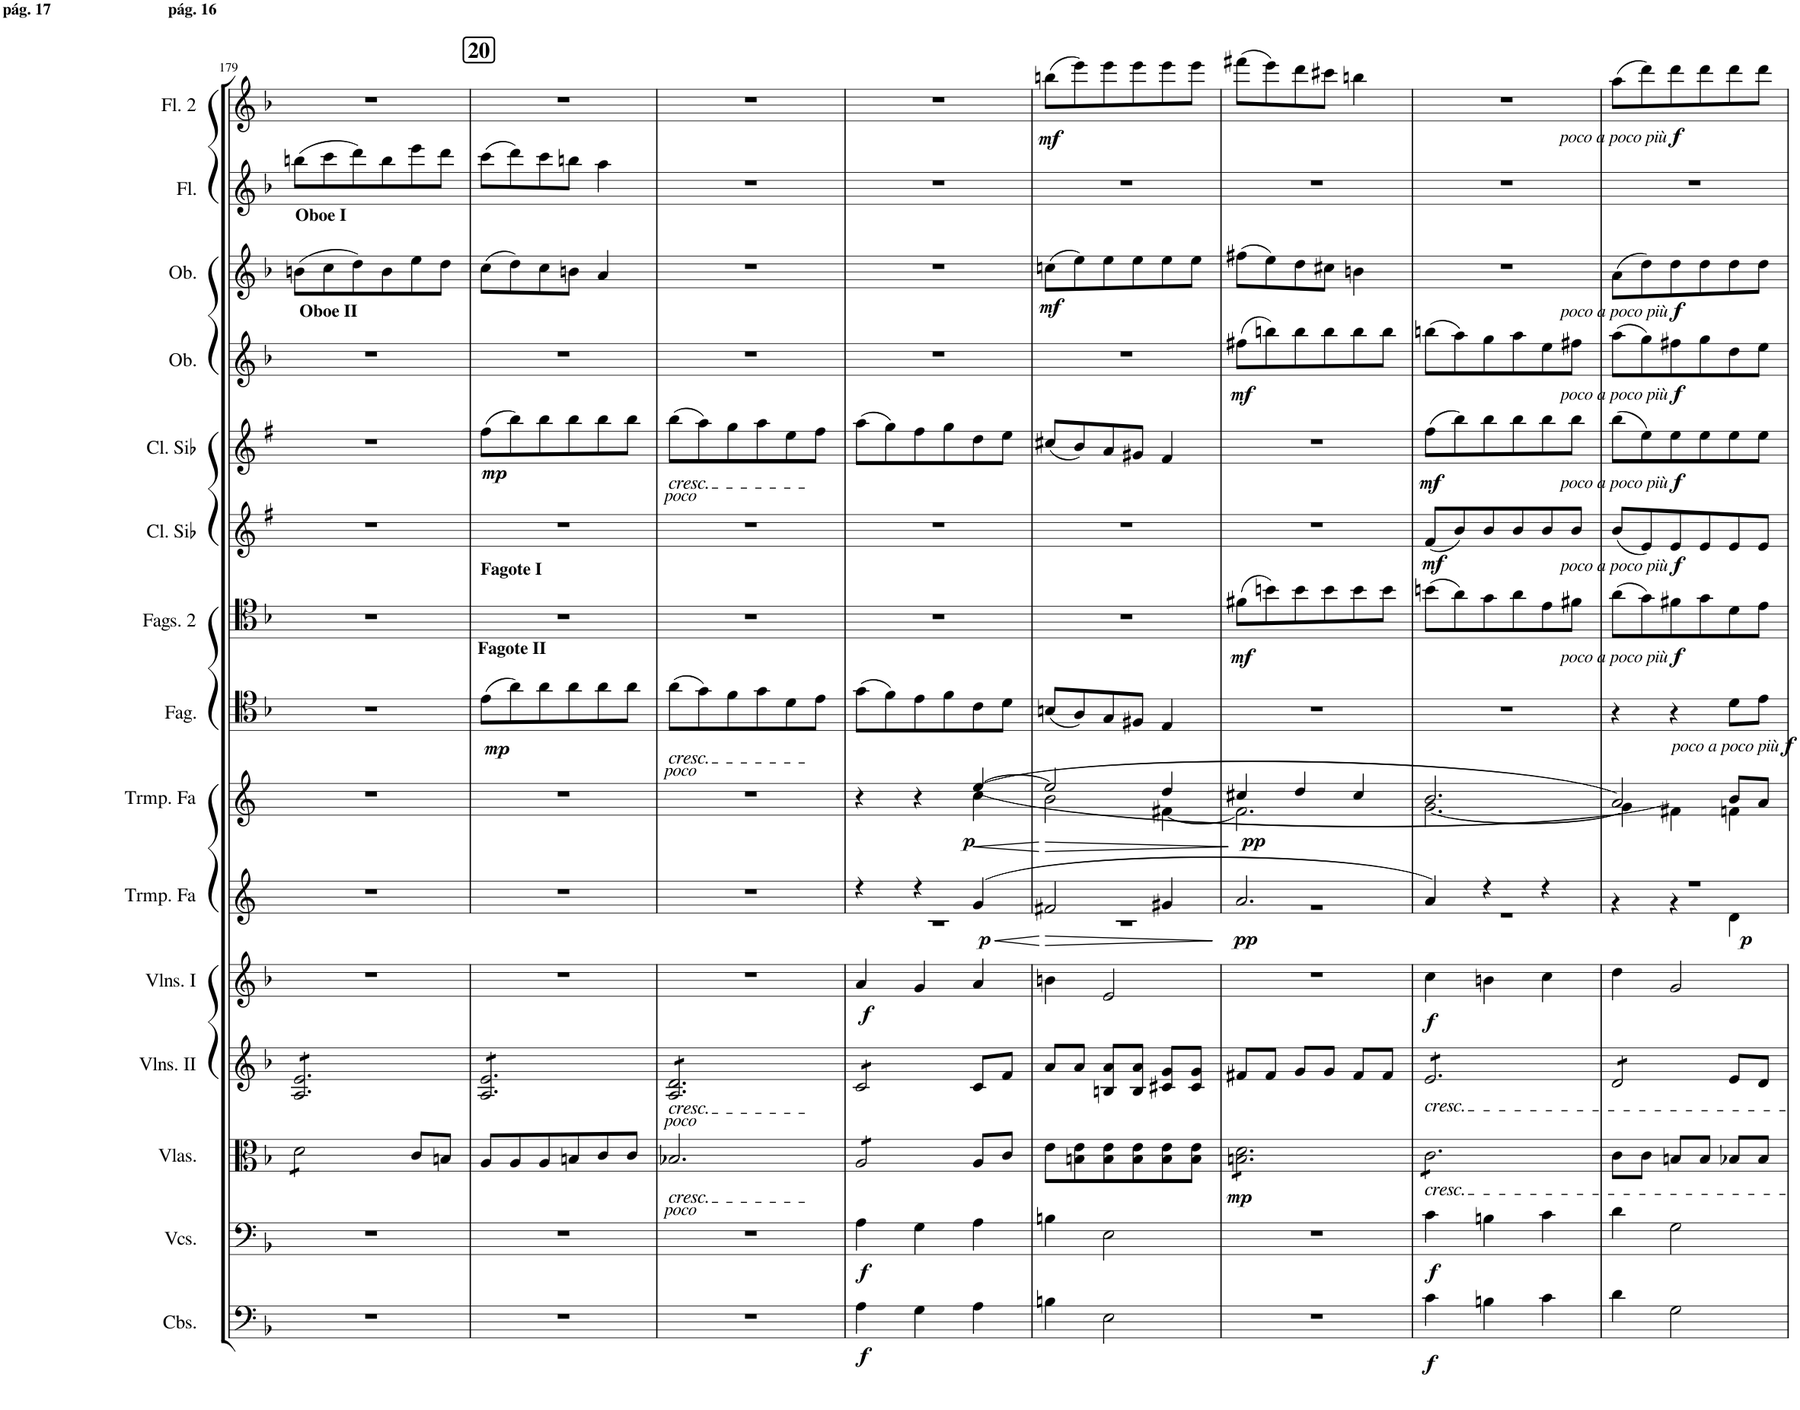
**kern	**dynam	**kern	**dynam	**kern	**dynam	**kern	**kern	**dynam	**kern	**dynam	**kern	**dynam	**kern	**dynam	**kern	**dynam	**kern	**dynam	**kern	**dynam	**kern	**dynam	**kern	**dynam	**kern	**kern	**dynam
*part15	*part15	*part14	*part14	*part13	*part13	*part12	*part11	*part11	*part10	*part10	*part9	*part9	*part8	*part8	*part7	*part7	*part6	*part6	*part5	*part5	*part4	*part4	*part3	*part3	*part2	*part1	*part1
*staff15	*staff15	*staff14	*staff14	*staff13	*staff13	*staff12	*staff11	*staff11	*staff10	*staff10	*staff9	*staff9	*staff8	*staff8	*staff7	*staff7	*staff6	*staff6	*staff5	*staff5	*staff4	*staff4	*staff3	*staff3	*staff2	*staff1	*staff1
*I"Contrabajos	*	*I"Violonchelos	*	*I"Violas	*	*I"Violines II	*I"Violines I	*	*I"Trompa en Fa, 2	*	*I"Trompa en Fa, 2	*	*I"(Fagot)	*	*I"Fagotes, 2	*	*I"(Clarinete en La)	*	*I"Clarinete en Sib	*	*I"(Oboe)	*	*I"Oboes, 2	*	*I"(Flauta)	*I"Flautas 2	*
*I'Cbs.	*	*I'Vcs.	*	*I'Vlas.	*	*I'Vlns. II	*I'Vlns. I	*	*I'Trmp. Fa, 2	*	*I'Trmp. Fa, 2	*	*I'Fag.	*	*I'Fags. 2	*	*I'Cl. La	*	*I'Cl. Sib	*	*I'Ob.	*	*I'Ob., 2	*	*I'Fl.	*I'Fl. 2	*
!!LO:PB:g=z
*clefF4	*	*clefF4	*	*clefC3	*	*clefG2	*clefG2	*	*clefG2	*	*clefG2	*	*clefC4	*	*clefC4	*	*clefG2	*	*clefG2	*	*clefG2	*	*clefG2	*	*clefG2	*clefG2	*
*Trd7c12	*	*	*	*	*	*	*	*	*Trd4c7	*	*Trd4c7	*	*	*	*	*	*Trd1c2	*	*Trd1c2	*	*	*	*	*	*	*	*
*k[b-]	*	*k[b-]	*	*k[b-]	*	*k[b-]	*k[b-]	*	*k[]	*	*k[]	*	*k[b-]	*	*k[b-]	*	*k[f#]	*	*k[f#]	*	*k[b-]	*	*k[b-]	*	*k[b-]	*k[b-]	*
*M3/4	*	*M3/4	*	*M3/4	*	*M3/4	*M3/4	*	*M3/4	*	*M3/4	*	*M3/4	*	*M3/4	*	*M3/4	*	*M3/4	*	*M3/4	*	*M3/4	*	*M3/4	*M3/4	*
=179	=179	=179	=179	=179	=179	=179	=179	=179	=179	=179	=179	=179	=179	=179	=179	=179	=179	=179	=179	=179	=179	=179	=179	=179	=179	=179	=179
!	!	!	!	!	!	!	!	!	!	!	!	!	!	!	!	!	!	!	!	!	!	!	!	!	!	!LO:TX:a:B:t=pág. 17	!
!	!	!	!	!	!	!	!	!	!	!	!	!	!	!	!	!	!	!	!	!	!	!	!	!	!	!LO:TX:a:B:t=pág. 16	!
!	!	!	!	!	!	!	!	!	!	!	!	!	!	!	!	!	!	!	!	!	!	!	!LO:TX:a:B:t=Oboe I	!	!	!	!
!	!	!	!	!	!	!	!	!	!	!	!	!	!	!	!	!	!	!	!	!	!LO:TX:a:B:t=Oboe II	!	!	!	!	!	!
*	*	*	*	*tremolo	*	*	*	*	*	*	*	*	*	*	*	*	*	*	*	*	*	*	*	*	*	*	*
*	*	*	*	*	*	*tremolo	*	*	*	*	*	*	*	*	*	*	*	*	*	*	*	*	*	*	*	*	*
2.r	.	2.r	.	8d\L	.	8A/ 8e/L	2.r	.	2.r	.	2.r	.	2.r	.	2.r	.	2.r	.	2.r	.	2.r	.	(8bn\L	.	(8bbn\L	2.r	.
.	.	.	.	8d\	.	8A/ 8e/	.	.	.	.	.	.	.	.	.	.	.	.	.	.	.	.	8cc\	.	8ccc\	.	.
.	.	.	.	8d\	.	8A/ 8e/	.	.	.	.	.	.	.	.	.	.	.	.	.	.	.	.	8dd\)	.	8ddd\)	.	.
.	.	.	.	8d\J	.	8A/ 8e/	.	.	.	.	.	.	.	.	.	.	.	.	.	.	.	.	8b\	.	8bb\	.	.
*	*	*	*	*Xtremolo	*	*	*	*	*	*	*	*	*	*	*	*	*	*	*	*	*	*	*	*	*	*	*
.	.	.	.	8c/L	.	8A/ 8e/	.	.	.	.	.	.	.	.	.	.	.	.	.	.	.	.	8ee\	.	8eee\	.	.
.	.	.	.	8Bn/J	.	8A/ 8e/J	.	.	.	.	.	.	.	.	.	.	.	.	.	.	.	.	8dd\J	.	8ddd\J	.	.
!!LO:REH:place=s1:a:B:cj:fs=14:t=20
=180	=180	=180	=180	=180	=180	=180	=180	=180	=180	=180	=180	=180	=180	=180	=180	=180	=180	=180	=180	=180	=180	=180	=180	=180	=180	=180	=180
!	!	!	!	!	!	!	!	!	!	!	!	!	!	!	!LO:TX:a:B:t=Fagote I	!	!	!	!	!	!	!	!	!	!	!	!
!	!	!	!	!	!	!	!	!	!	!	!	!	!LO:TX:a:B:t=Fagote II	!	!	!	!	!	!	!	!	!	!	!	!	!	!
!	!	!	!	!	!	!	!	!	!	!	!	!	!	!LO:DY:b	!	!	!	!	!	!LO:DY:b	!	!	!	!	!	!	!
2.r	.	2.r	.	8A/L	.	8A/ 8e/L	2.r	.	2.r	.	2.r	.	(8e\L	mp	2.r	.	2.r	.	(8ff#\L	mp	2.r	.	(8cc\L	.	(8ccc\L	2.r	.
.	.	.	.	8A/	.	8A/ 8e/	.	.	.	.	.	.	8a\)	.	.	.	.	.	8bb\)	.	.	.	8dd\)	.	8ddd\)	.	.
.	.	.	.	8A/	.	8A/ 8e/	.	.	.	.	.	.	8a\	.	.	.	.	.	8bb\	.	.	.	8cc\	.	8ccc\	.	.
.	.	.	.	8Bn/	.	8A/ 8e/	.	.	.	.	.	.	8a\	.	.	.	.	.	8bb\	.	.	.	8bn\J	.	8bbn\J	.	.
.	.	.	.	8c/	.	8A/ 8e/	.	.	.	.	.	.	8a\	.	.	.	.	.	8bb\	.	.	.	4a/	.	4aa\	.	.
.	.	.	.	8c/J	.	8A/ 8e/J	.	.	.	.	.	.	8a\J	.	.	.	.	.	8bb\J	.	.	.	.	.	.	.	.
=181	=181	=181	=181	=181	=181	=181	=181	=181	=181	=181	=181	=181	=181	=181	=181	=181	=181	=181	=181	=181	=181	=181	=181	=181	=181	=181	=181
!	!	!	!	!	!	!	!	!	!	!	!	!	!	!	!	!	!	!	!LO:TX:b:i:t=poco	!	!	!	!	!	!	!	!
!	!	!	!	!	!	!	!	!	!	!	!	!	!	!	!	!	!	!	!LO:TX:b:i:t=cresc.	!	!	!	!	!	!	!	!
!	!	!	!	!	!	!	!	!	!	!	!	!	!LO:TX:b:i:t=poco	!	!	!	!	!	!	!	!	!	!	!	!	!	!
!	!	!	!	!	!	!	!	!	!	!	!	!	!LO:TX:b:i:t=cresc.	!	!	!	!	!	!	!	!	!	!	!	!	!	!
!	!	!	!	!	!	!LO:TX:b:i:t=poco	!	!	!	!	!	!	!	!	!	!	!	!	!	!	!	!	!	!	!	!	!
!	!	!	!	!	!	!LO:TX:b:i:t=cresc.	!	!	!	!	!	!	!	!	!	!	!	!	!	!	!	!	!	!	!	!	!
!	!	!	!	!LO:TX:b:i:t=poco	!	!	!	!	!	!	!	!	!	!	!	!	!	!	!	!	!	!	!	!	!	!	!
!	!	!	!	!LO:TX:b:i:t=cresc.	!	!	!	!	!	!	!	!	!	!	!	!	!	!	!	!	!	!	!	!	!	!	!
2.r	.	2.r	.	2.B-X/	.	8A/ 8d/L	2.r	.	2.r	.	2.r	.	(8a\L	.	2.r	.	2.r	.	(8bb\L	.	2.r	.	2.r	.	2.r	2.r	.
.	.	.	.	.	.	8A/ 8d/	.	.	.	.	.	.	8g\)	.	.	.	.	.	8aa\)	.	.	.	.	.	.	.	.
.	.	.	.	.	.	8A/ 8d/	.	.	.	.	.	.	8f\	.	.	.	.	.	8gg\	.	.	.	.	.	.	.	.
.	.	.	.	.	.	8A/ 8d/	.	.	.	.	.	.	8g\	.	.	.	.	.	8aa\	.	.	.	.	.	.	.	.
.	.	.	.	.	.	8A/ 8d/	.	.	.	.	.	.	8d\	.	.	.	.	.	8ee\	.	.	.	.	.	.	.	.
.	.	.	.	.	.	8A/ 8d/J	.	.	.	.	.	.	8e\J	.	.	.	.	.	8ff#\J	.	.	.	.	.	.	.	.
=182	=182	=182	=182	=182	=182	=182	=182	=182	=182	=182	=182	=182	=182	=182	=182	=182	=182	=182	=182	=182	=182	=182	=182	=182	=182	=182	=182
*	*	*	*	*	*	*	*	*	*^	*	*^	*	*	*	*	*	*	*	*	*	*	*	*	*	*	*	*
!	!LO:DY:b	!	!LO:DY:b	!	!	!	!	!LO:DY:b	!	!	!	!	!	!	!	!	!	!	!	!	!	!	!	!	!	!	!	!	!
*	*	*	*	*tremolo	*	*	*	*	*	*	*	*	*	*	*	*	*	*	*	*	*	*	*	*	*	*	*	*	*
4A\	f	4A\	f	8A/L	.	8c/L	4a/	f	4r	2.r	.	4r	2ryy	.	(8g\L	.	2.r	.	2.r	.	(8aa\L	.	2.r	.	2.r	.	2.r	2.r	.
.	.	.	.	8A/	.	8c/	.	.	.	.	.	.	.	.	8f\)	.	.	.	.	.	8gg\)	.	.	.	.	.	.	.	.
4G\	.	4G\	.	8A/	.	8c/	4g/	.	4r	.	.	4r	.	.	8e\	.	.	.	.	.	8ff#\	.	.	.	.	.	.	.	.
.	.	.	.	8A/J	.	8c/J	.	.	.	.	.	.	.	.	8f\	.	.	.	.	.	8gg\	.	.	.	.	.	.	.	.
*	*	*	*	*	*	*Xtremolo	*	*	*	*	*	*	*	*	*	*	*	*	*	*	*	*	*	*	*	*	*	*	*
*	*	*	*	*Xtremolo	*	*	*	*	*	*	*	*	*	*	*	*	*	*	*	*	*	*	*	*	*	*	*	*	*
!	!	!	!	!	!	!	!	!	!	!	!LO:HP:b	!	!	!LO:HP:b	!	!	!	!	!	!	!	!	!	!	!	!	!	!	!
!	!	!	!	!	!	!	!	!	!	!	!LO:DY:n=1:b	!	!	!LO:DY:n=1:b	!	!	!	!	!	!	!	!	!	!	!	!	!	!	!
4A\	.	4A\	.	8A/L	.	8c/L	4a/	.	(4g/	.	< p	([4ee/	(4cc\	< p	8c\	.	.	.	.	.	8dd\	.	.	.	.	.	.	.	.
.	.	.	.	8c/J	.	8f/J	.	.	.	.	.	.	.	.	8d\J	.	.	.	.	.	8ee\J	.	.	.	.	.	.	.	.
*	*	*	*	*	*	*	*	*	*v	*v	*	*	*	*	*	*	*	*	*	*	*	*	*	*	*	*	*	*	*
*	*	*	*	*	*	*	*	*	*	*	*v	*v	*	*	*	*	*	*	*	*	*	*	*	*	*	*	*	*
.	.	.	.	.	.	.	.	.	.	[	.	[	.	.	.	.	.	.	.	.	.	.	.	.	.	.	.
=183	=183	=183	=183	=183	=183	=183	=183	=183	=183	=183	=183	=183	=183	=183	=183	=183	=183	=183	=183	=183	=183	=183	=183	=183	=183	=183	=183
!	!	!	!	!	!	!	!	!	!	!LO:HP:b	!	!LO:HP:b	!	!	!	!	!	!	!	!	!	!	!	!LO:DY:b	!	!	!LO:DY:b
*	*	*	*	*	*	*	*	*	*^	*	*^	*	*	*	*	*	*	*	*	*	*	*	*	*	*	*	*
4Bn\	.	4Bn\	.	8e\L	.	8a/L	4bn\	.	2f#X/	2.r	>	2ee/]	2b\	>	(8Bn/L	.	2.r	.	2.r	.	(8cc#X/L	.	2.r	.	(8ccn\L	mf	2.r	(8bbn\L	mf
.	.	.	.	8Bn\ 8e\	.	8a/J	.	.	.	.	.	.	.	.	8A/)	.	.	.	.	.	8b/)	.	.	.	8ee\)	.	.	8eee\)	.
2E\	.	2E\	.	8B\ 8e\	.	8Bn/ 8a/L	2e/	.	.	.	.	.	.	.	8G/	.	.	.	.	.	8a/	.	.	.	8ee\	.	.	8eee\	.
.	.	.	.	8B\ 8e\	.	8B/ 8a/J	.	.	.	.	.	.	.	.	8F#X/J	.	.	.	.	.	8g#X/J	.	.	.	8ee\	.	.	8eee\	.
.	.	.	.	8B\ 8e\	.	8c#X/ 8g/L	.	.	4g#X/	.	.	4dd/	[4f#X\	.	4E/	.	.	.	.	.	4f#/	.	.	.	8ee\	.	.	8eee\	.
.	.	.	.	8B\ 8e\J	.	8c#/ 8g/J	.	.	.	.	.	.	.	.	.	.	.	.	.	.	.	.	.	.	8ee\J	.	.	8eee\J	.
*	*	*	*	*	*	*	*	*	*v	*v	*	*	*	*	*	*	*	*	*	*	*	*	*	*	*	*	*	*	*
*	*	*	*	*	*	*	*	*	*	*	*v	*v	*	*	*	*	*	*	*	*	*	*	*	*	*	*	*	*
.	.	.	.	.	.	.	.	.	.	]	.	]	.	.	.	.	.	.	.	.	.	.	.	.	.	.	.
=184	=184	=184	=184	=184	=184	=184	=184	=184	=184	=184	=184	=184	=184	=184	=184	=184	=184	=184	=184	=184	=184	=184	=184	=184	=184	=184	=184
*	*	*	*	*	*	*	*	*	*^	*	*^	*	*	*	*	*	*	*	*	*	*	*	*	*	*	*	*
!	!	!	!	!	!LO:DY:b	!	!	!	!	!	!LO:DY:b	!	!	!LO:DY:b	!	!	!	!LO:DY:b	!	!	!	!	!	!LO:DY:b	!	!	!	!	!
*	*	*	*	*tremolo	*	*	*	*	*	*	*	*	*	*	*	*	*	*	*	*	*	*	*	*	*	*	*	*	*
2.r	.	2.r	.	8Bn\ 8d\L	mp	8f#X/L	2.r	.	2.a/	2.r	pp	4cc#X/	2.f#\]	pp	2.r	.	(8f#X\L	mf	2.r	.	2.r	.	(8ff#X\L	mf	(8ff#X\L	.	2.r	(8fff#X\L	.
.	.	.	.	8Bn\ 8d\	.	8f#/J	.	.	.	.	.	.	.	.	.	.	8bn\)	.	.	.	.	.	8bbn\)	.	8ee\)	.	.	8eee\)	.
.	.	.	.	8Bn\ 8d\	.	8g/L	.	.	.	.	.	4dd/	.	.	.	.	8b\	.	.	.	.	.	8bb\	.	8dd\	.	.	8ddd\	.
.	.	.	.	8Bn\ 8d\	.	8g/J	.	.	.	.	.	.	.	.	.	.	8b\	.	.	.	.	.	8bb\	.	8cc#X\J	.	.	8ccc#X\J	.
.	.	.	.	8Bn\ 8d\	.	8f#/L	.	.	.	.	.	4cc#/	.	.	.	.	8b\	.	.	.	.	.	8bb\	.	4bn\	.	.	4bbn\	.
.	.	.	.	8Bn\ 8d\J	.	8f#/J	.	.	.	.	.	.	.	.	.	.	8b\J	.	.	.	.	.	8bb\J	.	.	.	.	.	.
=185	=185	=185	=185	=185	=185	=185	=185	=185	=185	=185	=185	=185	=185	=185	=185	=185	=185	=185	=185	=185	=185	=185	=185	=185	=185	=185	=185	=185	=185
!	!	!	!	!	!	!LO:TX:b:i:t=cresc.	!	!	!	!	!	!	!	!	!	!	!	!	!	!	!	!	!	!	!	!	!	!	!
!	!	!	!	!LO:TX:b:i:t=cresc.	!	!	!	!	!	!	!	!	!	!	!	!	!	!	!	!	!	!	!	!	!	!	!	!	!
!	!LO:DY:b	!	!LO:DY:b	!	!	!	!	!LO:DY:b	!	!	!	!	!	!	!	!	!	!	!	!LO:DY:b	!	!LO:DY:b	!	!	!	!	!	!	!
*	*	*	*	*	*	*tremolo	*	*	*	*	*	*	*	*	*	*	*	*	*	*	*	*	*	*	*	*	*	*	*
4c\	f	4c\	f	8c\L	.	8e/L	4cc\	f	4a/)	2.r	.	2.b/	[2.g\	.	2.r	.	(8bn\L	.	(8f#/L	mf	(8ff#\L	mf	(8bbn\L	.	2.r	.	2.r	2.r	.
.	.	.	.	8c\	.	8e/	.	.	.	.	.	.	.	.	.	.	8a\)	.	8b/)	.	8bb\)	.	8aa\)	.	.	.	.	.	.
4Bn\	.	4Bn\	.	8c\	.	8e/	4bn\	.	4r	.	.	.	.	.	.	.	8g\	.	8b/	.	8bb\	.	8gg\	.	.	.	.	.	.
.	.	.	.	8c\	.	8e/	.	.	.	.	.	.	.	.	.	.	8a\	.	8b/	.	8bb\	.	8aa\	.	.	.	.	.	.
4c\	.	4c\	.	8c\	.	8e/	4cc\	.	4r	.	.	.	.	.	.	.	8e\	.	8b/	.	8bb\	.	8ee\	.	.	.	.	.	.
.	.	.	.	8c\J	.	8e/J	.	.	.	.	.	.	.	.	.	.	8f#X\J	.	8b/J	.	8bb\J	.	8ff#X\J	.	.	.	.	.	.
*	*	*	*	*Xtremolo	*	*	*	*	*	*	*	*	*	*	*	*	*	*	*	*	*	*	*	*	*	*	*	*	*
=186	=186	=186	=186	=186	=186	=186	=186	=186	=186	=186	=186	=186	=186	=186	=186	=186	=186	=186	=186	=186	=186	=186	=186	=186	=186	=186	=186	=186	=186
!	!	!	!	!	!	!	!	!	!	!	!	!	!	!	!	!	!	!LO:DY:b	!	!	!	!	!	!	!	!	!	!	!
!	!	!	!	!	!	!	!	!	!	!	!	!	!	!	!	!	!	!LO:DY:n=1:b	!	!LO:DY:b	!	!	!	!	!	!	!	!	!
!	!	!	!	!	!	!	!	!	!	!	!	!	!	!	!	!	!	!	!	!LO:DY:n=1:b	!	!LO:DY:b	!	!	!	!	!	!	!
!	!	!	!	!	!	!	!	!	!	!	!	!	!	!	!	!	!	!	!	!	!	!LO:DY:n=1:b	!	!LO:DY:b	!	!	!	!	!
!	!	!	!	!	!	!	!	!	!	!	!	!	!	!	!	!	!	!	!	!	!	!	!	!LO:DY:n=1:b	!	!LO:DY:b	!	!	!
!	!	!	!	!	!	!	!	!	!	!	!	!	!	!	!	!	!	!	!	!	!	!	!	!	!	!LO:DY:n=1:b	!	!	!LO:DY:b
!	!	!	!	!	!	!	!	!	!	!	!	!	!	!	!	!	!	!	!	!	!	!	!	!	!	!	!	!	!LO:DY:n=1:b
4d\	.	4d\	.	8c\L	.	8d/L	4dd\	.	2.r	4r	.	2a/)	4g\]	.	4r	.	(8a\L	other-dynamics f	(8b/L	other-dynamics f	(8bb\L	other-dynamics f	(8aa\L	other-dynamics f	(8a\L	other-dynamics f	2.r	(8aa\L	other-dynamics f
.	.	.	.	8c\J	.	8d/	.	.	.	.	.	.	.	.	.	.	8g\)	.	8e/)	.	8ee\)	.	8gg\)	.	8dd\)	.	.	8ddd\)	.
2G\	.	2G\	.	8Bn/L	.	8d/	2g/	.	.	4r	.	.	4f#X\)	.	4r	.	8f#X\	.	8e/	.	8ee\	.	8ff#X\	.	8dd\	.	.	8ddd\	.
.	.	.	.	8B/J	.	8d/J	.	.	.	.	.	.	.	.	.	.	8g\	.	8e/	.	8ee\	.	8gg\	.	8dd\	.	.	8ddd\	.
*	*	*	*	*	*	*Xtremolo	*	*	*	*	*	*	*	*	*	*	*	*	*	*	*	*	*	*	*	*	*	*	*
!	!	!	!	!	!	!	!	!	!	!	!LO:DY:b	!	!	!	!	!LO:DY:b	!	!	!	!	!	!	!	!	!	!	!	!	!
!	!	!	!	!	!	!	!	!	!	!	!	!	!	!	!	!LO:DY:n=1:b	!	!	!	!	!	!	!	!	!	!	!	!	!
.	.	.	.	8B-X/L	.	8e/L	.	.	.	4d\	p	8b/L	4fn\	.	8d\L	other-dynamics f	8d\	.	8e/	.	8ee\	.	8dd\	.	8dd\	.	.	8ddd\	.
.	.	.	.	8B-/J	.	8d/J	.	.	.	.	.	8a/J	.	.	8e\J	.	8e\J	.	8e/J	.	8ee\J	.	8ee\J	.	8dd\J	.	.	8ddd\J	.
*	*	*	*	*	*	*	*	*	*v	*v	*	*	*	*	*	*	*	*	*	*	*	*	*	*	*	*	*	*	*
*	*	*	*	*	*	*	*	*	*	*	*v	*v	*	*	*	*	*	*	*	*	*	*	*	*	*	*	*	*
=	=	=	=	=	=	=	=	=	=	=	=	=	=	=	=	=	=	=	=	=	=	=	=	=	=	=	=
*-	*-	*-	*-	*-	*-	*-	*-	*-	*-	*-	*-	*-	*-	*-	*-	*-	*-	*-	*-	*-	*-	*-	*-	*-	*-	*-	*-
